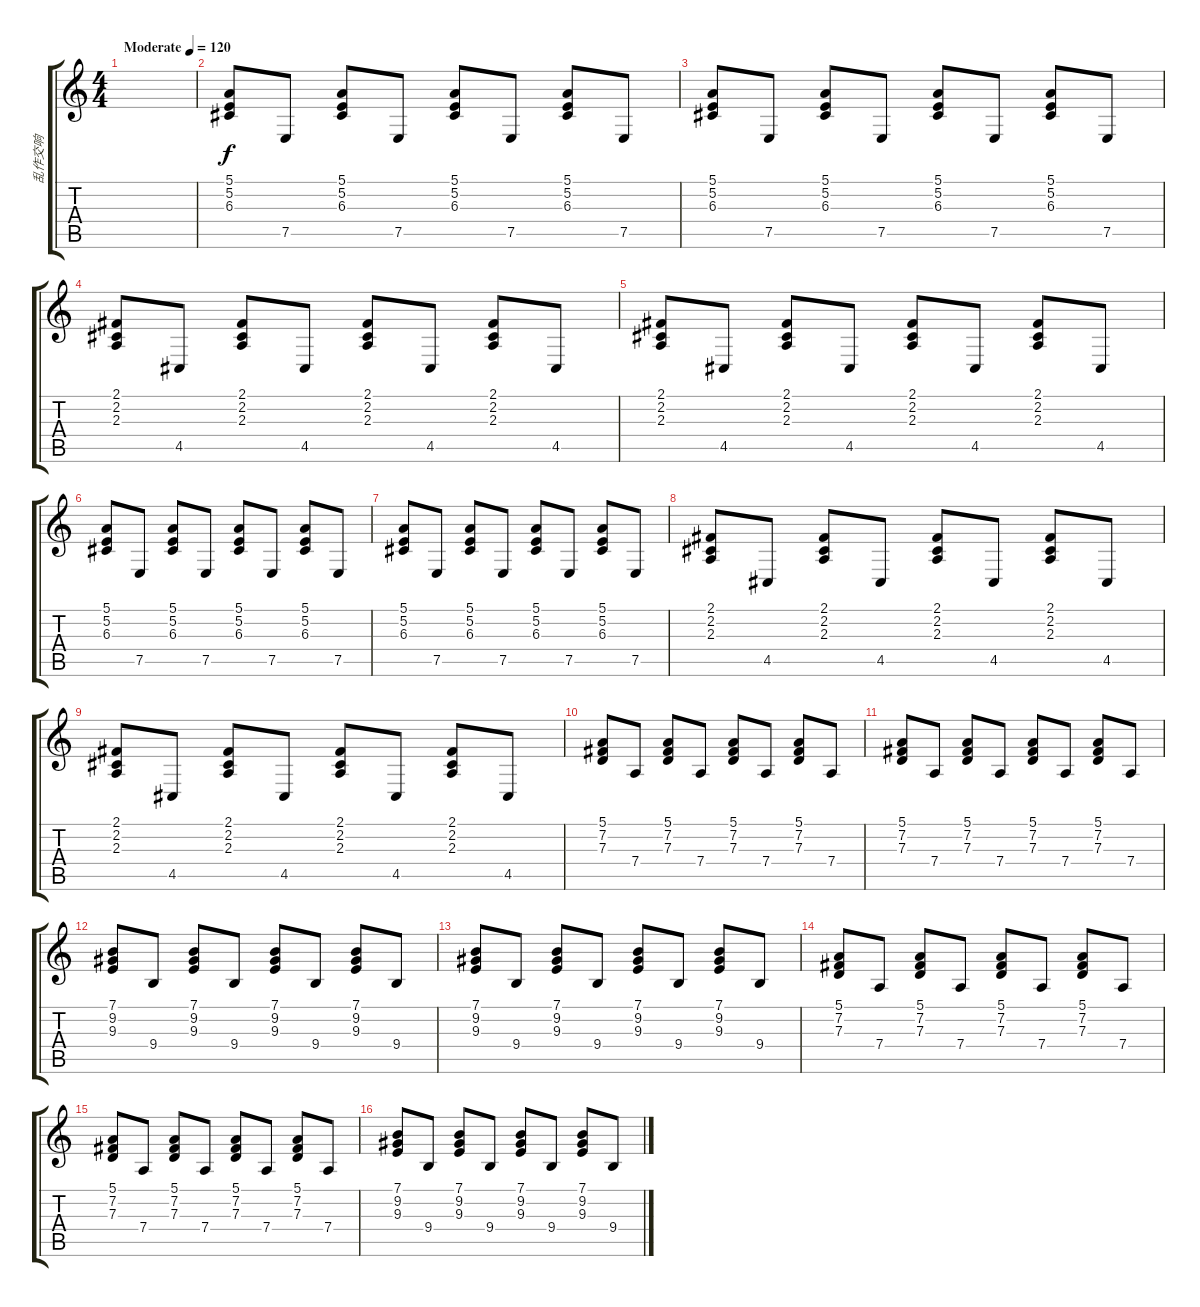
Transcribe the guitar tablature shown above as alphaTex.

\track ("乱作交响" "乱作交响") {instrument violin}
\staff {score tabs}
\tuning (E4 B3 G3 D3 A2 E2) {hide}
\ts (4 4)
\tempo (120 "Moderate")
\clef g2
\ks c
|
(5.1 5.2 6.3).8 7.5.8 (5.1 5.2 6.3).8 7.5.8 (5.1 5.2 6.3).8 7.5.8 (5.1 5.2 6.3).8 7.5.8 |
(5.1 5.2 6.3).8 7.5.8 (5.1 5.2 6.3).8 7.5.8 (5.1 5.2 6.3).8 7.5.8 (5.1 5.2 6.3).8 7.5.8 |
(2.1 2.2 2.3).8 4.5.8 (2.1 2.2 2.3).8 4.5.8 (2.1 2.2 2.3).8 4.5.8 (2.1 2.2 2.3).8 4.5.8 |
(2.1 2.2 2.3).8 4.5.8 (2.1 2.2 2.3).8 4.5.8 (2.1 2.2 2.3).8 4.5.8 (2.1 2.2 2.3).8 4.5.8 |
(5.1 5.2 6.3).8 7.5.8 (5.1 5.2 6.3).8 7.5.8 (5.1 5.2 6.3).8 7.5.8 (5.1 5.2 6.3).8 7.5.8 |
(5.1 5.2 6.3).8 7.5.8 (5.1 5.2 6.3).8 7.5.8 (5.1 5.2 6.3).8 7.5.8 (5.1 5.2 6.3).8 7.5.8 |
(2.1 2.2 2.3).8 4.5.8 (2.1 2.2 2.3).8 4.5.8 (2.1 2.2 2.3).8 4.5.8 (2.1 2.2 2.3).8 4.5.8 |
(2.1 2.2 2.3).8 4.5.8 (2.1 2.2 2.3).8 4.5.8 (2.1 2.2 2.3).8 4.5.8 (2.1 2.2 2.3).8 4.5.8 |
(5.1 7.2 7.3).8 7.4.8 (5.1 7.2 7.3).8 7.4.8 (5.1 7.2 7.3).8 7.4.8 (5.1 7.2 7.3).8 7.4.8 |
(5.1 7.2 7.3).8 7.4.8 (5.1 7.2 7.3).8 7.4.8 (5.1 7.2 7.3).8 7.4.8 (5.1 7.2 7.3).8 7.4.8{txt ""} |
(7.1 9.2 9.3).8 9.4.8 (7.1 9.2 9.3).8 9.4.8 (7.1 9.2 9.3).8 9.4.8 (7.1 9.2 9.3).8 9.4.8 |
(7.1 9.2 9.3).8 9.4.8 (7.1 9.2 9.3).8 9.4.8 (7.1 9.2 9.3).8 9.4.8 (7.1 9.2 9.3).8 9.4.8 |
(5.1 7.2 7.3).8 7.4.8 (5.1 7.2 7.3).8 7.4.8 (5.1 7.2 7.3).8 7.4.8 (5.1 7.2 7.3).8 7.4.8 |
(5.1 7.2 7.3).8 7.4.8 (5.1 7.2 7.3).8 7.4.8 (5.1 7.2 7.3).8 7.4.8 (5.1 7.2 7.3).8 7.4.8 |
(7.1 9.2 9.3).8 9.4.8 (7.1 9.2 9.3).8 9.4.8 (7.1 9.2 9.3).8 9.4.8 (7.1 9.2 9.3).8 9.4.8
